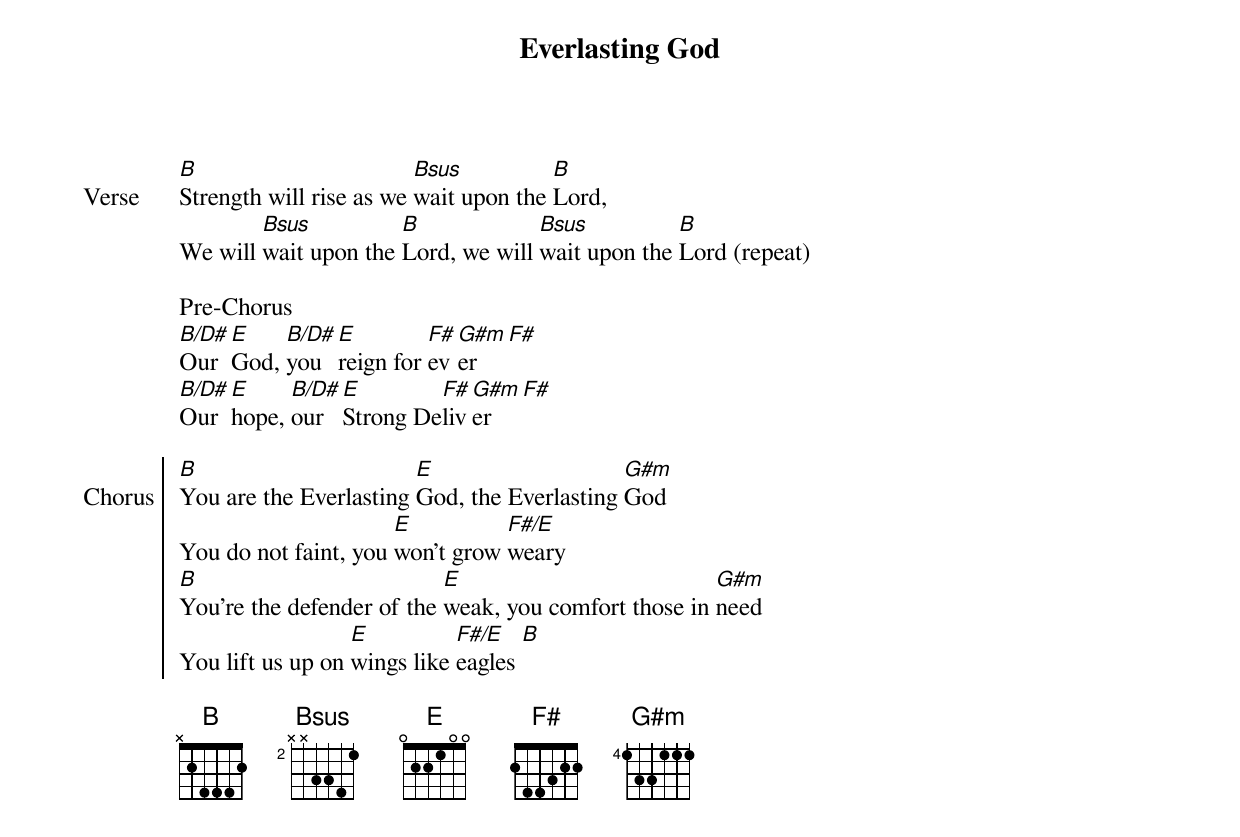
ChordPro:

{title: Everlasting God}
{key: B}
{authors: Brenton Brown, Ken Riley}
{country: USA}
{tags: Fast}
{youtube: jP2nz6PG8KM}
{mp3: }
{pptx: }

{sov Verse}
[B]Strength will rise as we [Bsus]wait upon the [B]Lord,
We will [Bsus]wait upon the [B]Lord, we will [Bsus]wait upon the [B]Lord (repeat)

Pre-Chorus
[B/D#]Our [E]God, [B/D#]you [E]reign for [F#]ev[G#m]er [F#]
[B/D#]Our [E]hope, [B/D#]our [E]Strong De[F#]liv[G#m]er [F#]

{eov}
{soc Chorus}
[B]You are the Everlasting [E]God, the Everlasting [G#m]God
You do not faint, you [E]won’t grow [F#/E]weary
[B]You’re the defender of the [E]weak, you comfort those in [G#m]need
You lift us up on [E]wings like [F#/E]eagles [B]

{eoc}
